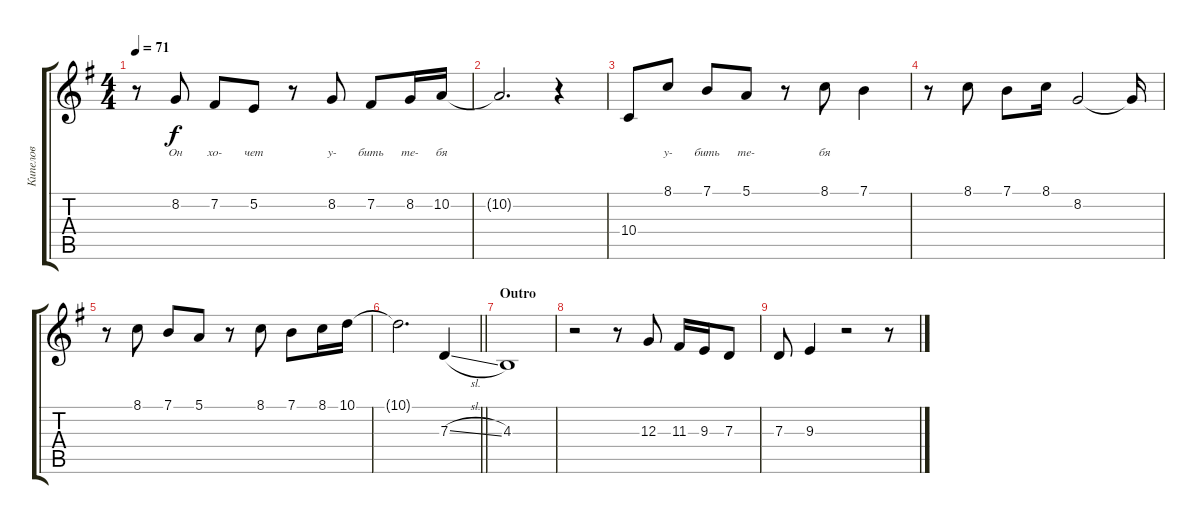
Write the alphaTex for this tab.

\track ("Кипелов" "Кипелов") {instrument choiraahs}
\staff {score tabs}
\tuning (E4 B3 G3 D3 A2 E2) {hide}
\ts (4 4)
\tempo 71
\clef g2
\ks eminor
r.8{dy f} 8.2.8{lyrics (0 "Он") lyrics (1 "") lyrics (2 "") lyrics (3 "") lyrics (4 "")} 7.2.8{lyrics (0 "хо-") lyrics (1 "") lyrics (2 "") lyrics (3 "") lyrics (4 "")} 5.2.8{lyrics (0 "чет") lyrics (1 "") lyrics (2 "") lyrics (3 "") lyrics (4 "")} r.8 8.2.8{lyrics (0 "y-") lyrics (1 "") lyrics (2 "") lyrics (3 "") lyrics (4 "")} 7.2.8{lyrics (0 "бить") lyrics (1 "") lyrics (2 "") lyrics (3 "") lyrics (4 "")} 8.2.16{lyrics (0 "те-") lyrics (1 "") lyrics (2 "") lyrics (3 "") lyrics (4 "")} 10.2.16{lyrics (0 "бя") lyrics (1 "") lyrics (2 "") lyrics (3 "") lyrics (4 "")} |
10.2{t}.2{d lyrics (0 "") lyrics (1 "") lyrics (2 "") lyrics (3 "") lyrics (4 "")} r.4 |
10.4.8{lyrics (0 "") lyrics (1 "") lyrics (2 "") lyrics (3 "") lyrics (4 "")} 8.1.8{lyrics (0 "y-") lyrics (1 "") lyrics (2 "") lyrics (3 "") lyrics (4 "")} 7.1.8{lyrics (0 "бить") lyrics (1 "") lyrics (2 "") lyrics (3 "") lyrics (4 "")} 5.1.8{lyrics (0 "те-") lyrics (1 "") lyrics (2 "") lyrics (3 "") lyrics (4 "")} r.8 8.1.8{lyrics (0 "бя") lyrics (1 "") lyrics (2 "") lyrics (3 "") lyrics (4 "")} 7.1.4 |
r.8 8.1.8 7.1.8 8.1.16 8.2.2 8.2{t}.16 |
r.8 8.1.8 7.1.8 5.1.8 r.8 8.1.8 7.1.8 8.1.16 10.1.16 |
\barLineRight lightlight
10.1{t}.2{d} 7.3{sl}.4{volume 0} |
\section ("" "Outro")
4.3.1 |
r.2{volume 12} r.8 12.3.8 11.3.16 9.3.16 7.3.8 |
7.3.8 9.3.4 r.2 r.8
